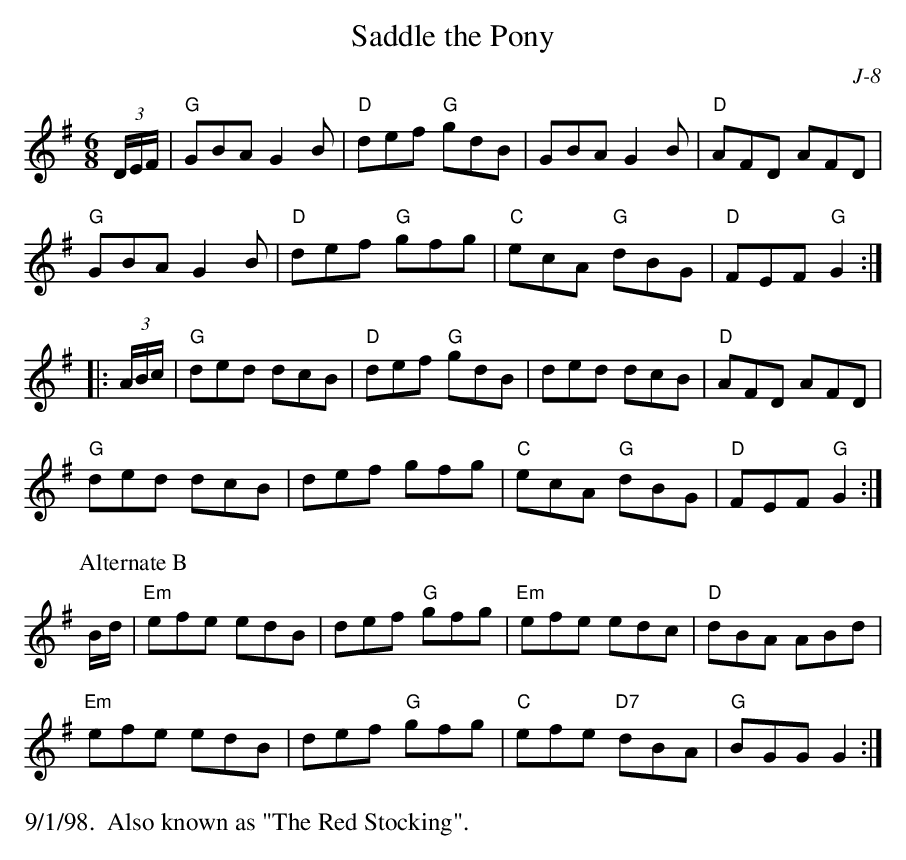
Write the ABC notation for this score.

X:1
T: Saddle the Pony
C: J-8
M: 6/8
K: G
(3D/E/F/| "G"GBA G2B| "D"def "G"gdB| GBA G2B| "D"AFD AFD|
          "G"GBA G2B| "D"def "G"gfg| "C"ecA "G"dBG| "D"FEF "G"G2 :|
|:\
(3A/B/c/| "G"ded dcB| "D"def "G"gdB| ded dcB| "D"AFD AFD|
          "G"ded dcB| def gfg| "C"ecA "G"dBG| "D"FEF "G"G2 :|
P: Alternate B
B/d/| "Em"efe edB| def "G"gfg| "Em"efe edc| "D"dBA ABd|
      "Em"efe edB| def "G"gfg| "C"efe "D7"dBA| "G"BGG G2 :|
